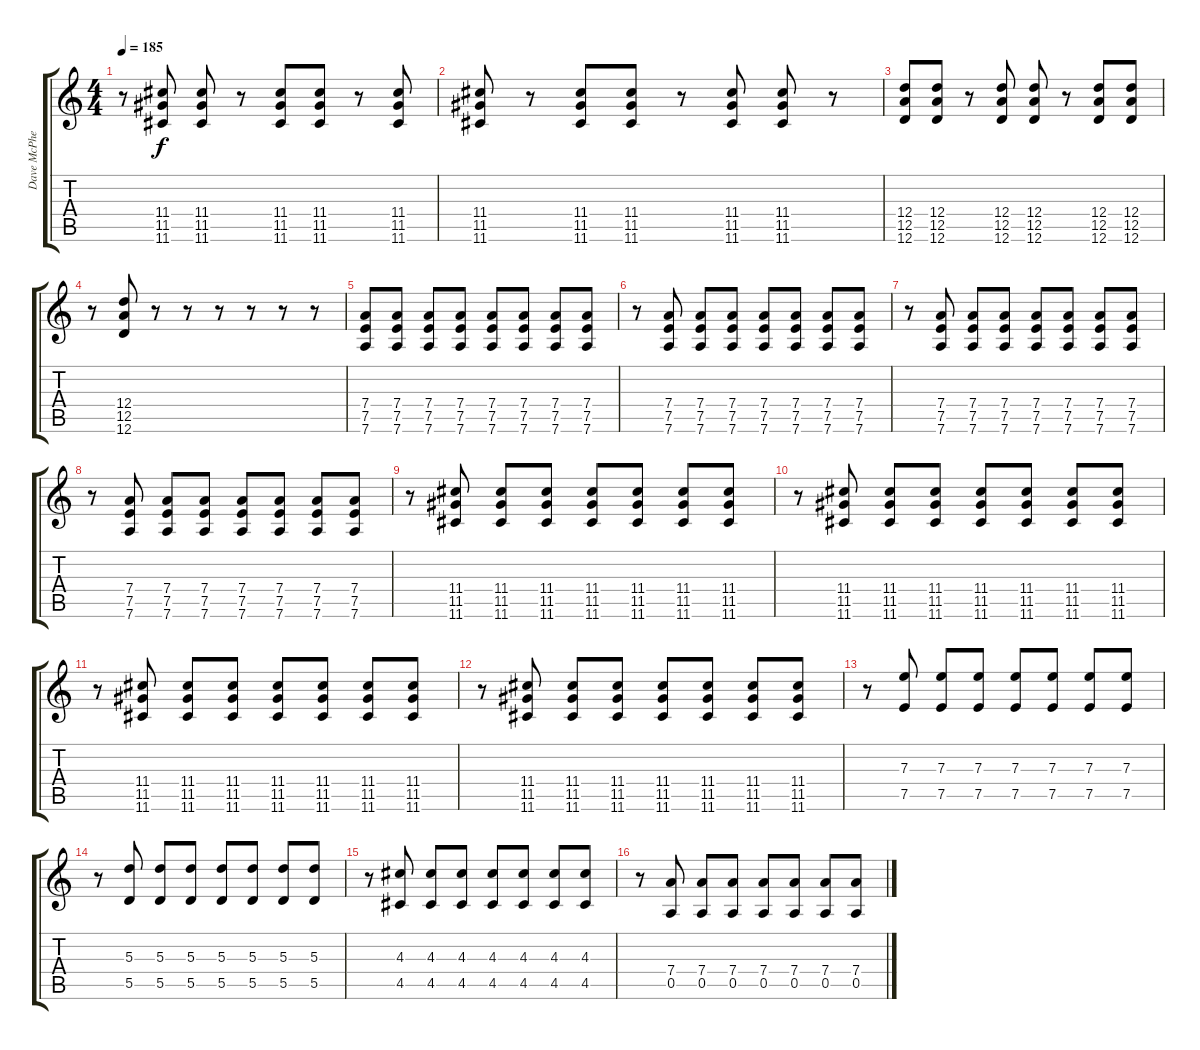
\track ("Dave McPherson" "Dave McPhe") {instrument distortionguitar}
\staff {score tabs}
\tuning (E4 B3 A3 D3 A2 D2) {hide}
\ts (4 4)
\tempo 185
\clef g2
\ks c
r.8{dy f} (11.4 11.5 11.6).8 (11.4 11.5 11.6).8 r.8 (11.4 11.5 11.6).8 (11.4 11.5 11.6).8 r.8 (11.4 11.5 11.6).8 |
(11.4 11.5 11.6).8 r.8 (11.4 11.5 11.6).8 (11.4 11.5 11.6).8 r.8 (11.4 11.5 11.6).8 (11.4 11.5 11.6).8 r.8 |
\section ("" "       ")
(12.4 12.5 12.6).8 (12.4 12.5 12.6).8 r.8 (12.4 12.5 12.6).8 (12.4 12.5 12.6).8 r.8 (12.4 12.5 12.6).8 (12.4 12.5 12.6).8 |
r.8 (12.4 12.5 12.6).8 r.8 r.8 r.8 r.8 r.8 r.8 |
\section ("" "")
(7.4 7.5 7.6).8 (7.4 7.5 7.6).8 (7.4 7.5 7.6).8 (7.4 7.5 7.6).8 (7.4 7.5 7.6).8 (7.4 7.5 7.6).8 (7.4 7.5 7.6).8 (7.4 7.5 7.6).8 |
r.8 (7.4 7.5 7.6).8 (7.4 7.5 7.6).8 (7.4 7.5 7.6).8 (7.4 7.5 7.6).8 (7.4 7.5 7.6).8 (7.4 7.5 7.6).8 (7.4 7.5 7.6).8 |
r.8 (7.4 7.5 7.6).8 (7.4 7.5 7.6).8 (7.4 7.5 7.6).8 (7.4 7.5 7.6).8 (7.4 7.5 7.6).8 (7.4 7.5 7.6).8 (7.4 7.5 7.6).8 |
r.8 (7.4 7.5 7.6).8 (7.4 7.5 7.6).8 (7.4 7.5 7.6).8 (7.4 7.5 7.6).8 (7.4 7.5 7.6).8 (7.4 7.5 7.6).8 (7.4 7.5 7.6).8 |
r.8 (11.4 11.5 11.6).8 (11.4 11.5 11.6).8 (11.4 11.5 11.6).8 (11.4 11.5 11.6).8 (11.4 11.5 11.6).8 (11.4 11.5 11.6).8 (11.4 11.5 11.6).8 |
r.8 (11.4 11.5 11.6).8 (11.4 11.5 11.6).8 (11.4 11.5 11.6).8 (11.4 11.5 11.6).8 (11.4 11.5 11.6).8 (11.4 11.5 11.6).8 (11.4 11.5 11.6).8 |
r.8 (11.4 11.5 11.6).8 (11.4 11.5 11.6).8 (11.4 11.5 11.6).8 (11.4 11.5 11.6).8 (11.4 11.5 11.6).8 (11.4 11.5 11.6).8 (11.4 11.5 11.6).8 |
r.8 (11.4 11.5 11.6).8 (11.4 11.5 11.6).8 (11.4 11.5 11.6).8 (11.4 11.5 11.6).8 (11.4 11.5 11.6).8 (11.4 11.5 11.6).8 (11.4 11.5 11.6).8 |
r.8 (7.3 7.5).8 (7.3 7.5).8 (7.3 7.5).8 (7.3 7.5).8 (7.3 7.5).8 (7.3 7.5).8 (7.3 7.5).8 |
r.8 (5.3 5.5).8 (5.3 5.5).8 (5.3 5.5).8 (5.3 5.5).8 (5.3 5.5).8 (5.3 5.5).8 (5.3 5.5).8 |
r.8 (4.3 4.5).8 (4.3 4.5).8 (4.3 4.5).8 (4.3 4.5).8 (4.3 4.5).8 (4.3 4.5).8 (4.3 4.5).8 |
r.8 (7.4 0.5).8 (7.4 0.5).8 (7.4 0.5).8 (7.4 0.5).8 (7.4 0.5).8 (7.4 0.5).8 (7.4 0.5).8
